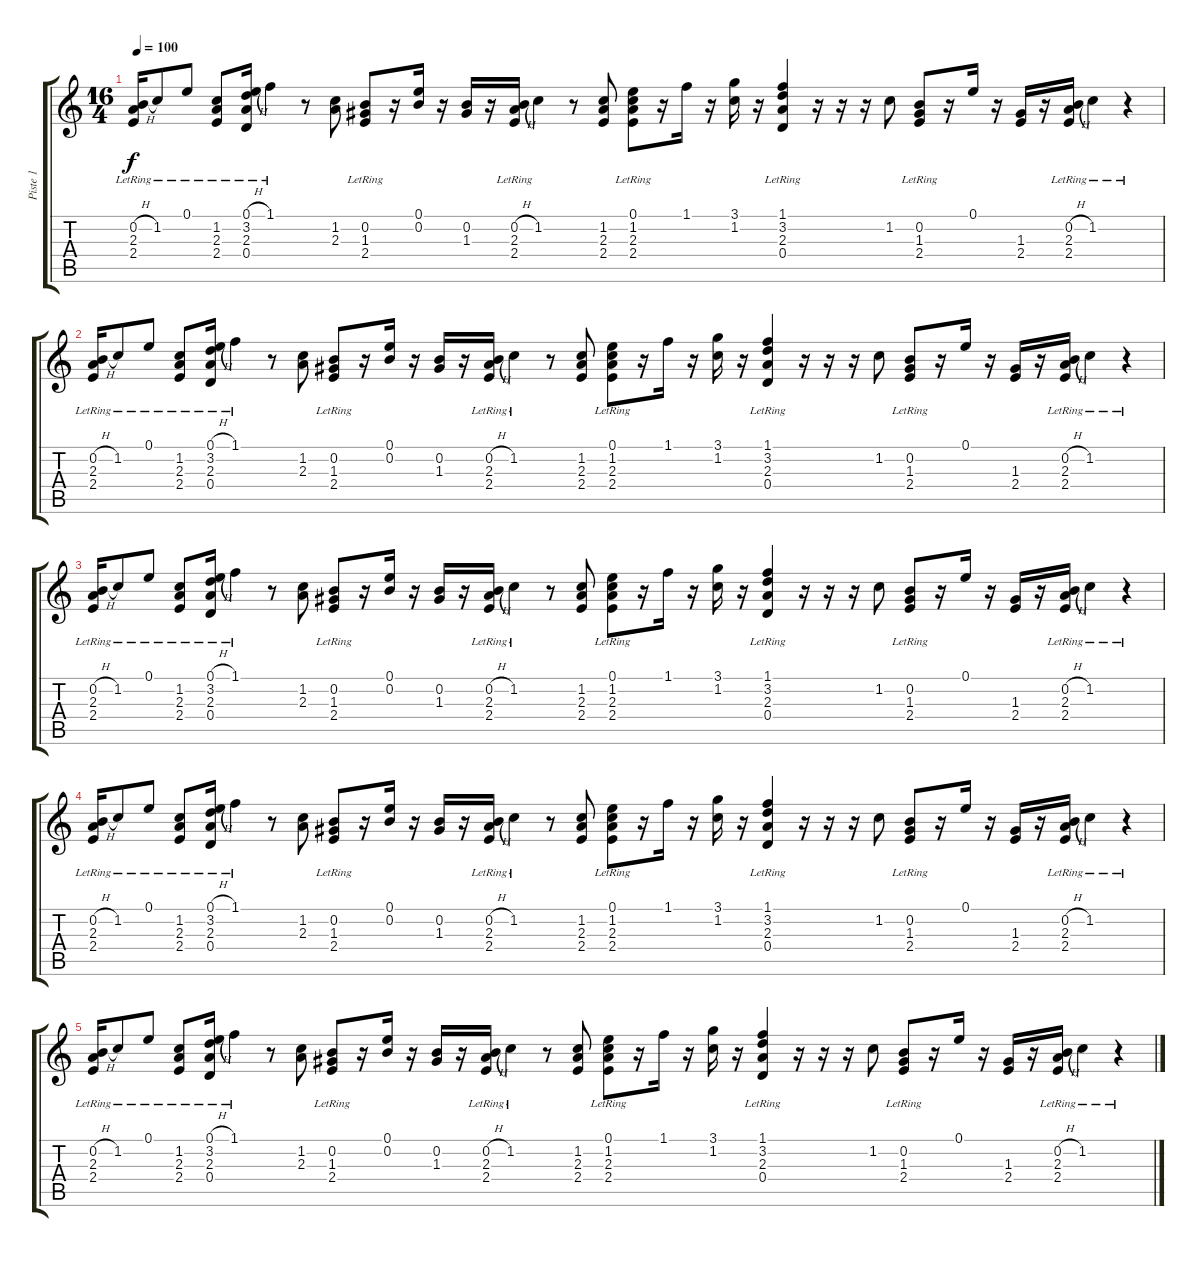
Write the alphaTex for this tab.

\track ("Piste 1" "Piste 1") {instrument acousticguitarsteel}
\staff {score tabs}
\tuning (E4 B3 G3 D3 A2 E2) {hide}
\ts (16 4)
\tempo 100
\clef g2
\ks c
(0.2{h} 2.3{lr} 2.4{lr}).16{dy f} 1.2{lr}.8 0.1{lr}.8 (1.2 2.3{lr} 2.4).8 (0.1{h} 3.2{lr} 2.3{lr} 0.4{lr}).16 1.1{lr}.4 r.8 (1.2 2.3).8 (0.2{lr} 1.3{lr} 2.4{lr}).8 r.16 (0.1 0.2).16 r.16 (0.2 1.3).16 r.16 (0.2{h} 2.3{lr} 2.4{lr}).16 1.2{lr}.4 r.8 (1.2 2.3 2.4).8 (0.1{lr} 1.2{lr} 2.3{lr} 2.4{lr}).8 r.16 1.1.16 r.16 (3.1 1.2).16 r.16 (1.1{lr} 3.2{lr} 2.3{lr} 0.4{lr}).4 r.16 r.16 r.16 1.2.8 (0.2{lr} 1.3{lr} 2.4{lr}).8 r.16 0.1.16 r.16 (1.3 2.4).16 r.16 (0.2{h} 2.3{lr} 2.4{lr}).16 1.2{lr}.4 r.4 |
(0.2{h} 2.3{lr} 2.4{lr}).16 1.2{lr}.8 0.1{lr}.8 (1.2 2.3{lr} 2.4).8 (0.1{h} 3.2{lr} 2.3{lr} 0.4{lr}).16 1.1{lr}.4 r.8 (1.2 2.3).8 (0.2{lr} 1.3{lr} 2.4{lr}).8 r.16 (0.1 0.2).16 r.16 (0.2 1.3).16 r.16 (0.2{h} 2.3{lr} 2.4{lr}).16 1.2{lr}.4 r.8 (1.2 2.3 2.4).8 (0.1{lr} 1.2{lr} 2.3{lr} 2.4{lr}).8 r.16 1.1.16 r.16 (3.1 1.2).16 r.16 (1.1{lr} 3.2{lr} 2.3{lr} 0.4{lr}).4 r.16 r.16 r.16 1.2.8 (0.2{lr} 1.3{lr} 2.4{lr}).8 r.16 0.1.16 r.16 (1.3 2.4).16 r.16 (0.2{h} 2.3{lr} 2.4{lr}).16 1.2{lr}.4 r.4 |
(0.2{h} 2.3{lr} 2.4{lr}).16 1.2{lr}.8 0.1{lr}.8 (1.2 2.3{lr} 2.4).8 (0.1{h} 3.2{lr} 2.3{lr} 0.4{lr}).16 1.1{lr}.4 r.8 (1.2 2.3).8 (0.2{lr} 1.3{lr} 2.4{lr}).8 r.16 (0.1 0.2).16 r.16 (0.2 1.3).16 r.16 (0.2{h} 2.3{lr} 2.4{lr}).16 1.2{lr}.4 r.8 (1.2 2.3 2.4).8 (0.1{lr} 1.2{lr} 2.3{lr} 2.4{lr}).8 r.16 1.1.16 r.16 (3.1 1.2).16 r.16 (1.1{lr} 3.2{lr} 2.3{lr} 0.4{lr}).4 r.16 r.16 r.16 1.2.8 (0.2{lr} 1.3{lr} 2.4{lr}).8 r.16 0.1.16 r.16 (1.3 2.4).16 r.16 (0.2{h} 2.3{lr} 2.4{lr}).16 1.2{lr}.4 r.4 |
(0.2{h} 2.3{lr} 2.4{lr}).16 1.2{lr}.8 0.1{lr}.8 (1.2 2.3{lr} 2.4).8 (0.1{h} 3.2{lr} 2.3{lr} 0.4{lr}).16 1.1{lr}.4 r.8 (1.2 2.3).8 (0.2{lr} 1.3{lr} 2.4{lr}).8 r.16 (0.1 0.2).16 r.16 (0.2 1.3).16 r.16 (0.2{h} 2.3{lr} 2.4{lr}).16 1.2{lr}.4 r.8 (1.2 2.3 2.4).8 (0.1{lr} 1.2{lr} 2.3{lr} 2.4{lr}).8 r.16 1.1.16 r.16 (3.1 1.2).16 r.16 (1.1{lr} 3.2{lr} 2.3{lr} 0.4{lr}).4 r.16 r.16 r.16 1.2.8 (0.2{lr} 1.3{lr} 2.4{lr}).8 r.16 0.1.16 r.16 (1.3 2.4).16 r.16 (0.2{h} 2.3{lr} 2.4{lr}).16 1.2{lr}.4 r.4 |
(0.2{h} 2.3{lr} 2.4{lr}).16 1.2{lr}.8 0.1{lr}.8 (1.2 2.3{lr} 2.4).8 (0.1{h} 3.2{lr} 2.3{lr} 0.4{lr}).16 1.1{lr}.4 r.8 (1.2 2.3).8 (0.2{lr} 1.3{lr} 2.4{lr}).8 r.16 (0.1 0.2).16 r.16 (0.2 1.3).16 r.16 (0.2{h} 2.3{lr} 2.4{lr}).16 1.2{lr}.4 r.8 (1.2 2.3 2.4).8 (0.1{lr} 1.2{lr} 2.3{lr} 2.4{lr}).8 r.16 1.1.16 r.16 (3.1 1.2).16 r.16 (1.1{lr} 3.2{lr} 2.3{lr} 0.4{lr}).4 r.16 r.16 r.16 1.2.8 (0.2{lr} 1.3{lr} 2.4{lr}).8 r.16 0.1.16 r.16 (1.3 2.4).16 r.16 (0.2{h} 2.3{lr} 2.4{lr}).16 1.2{lr}.4 r.4
